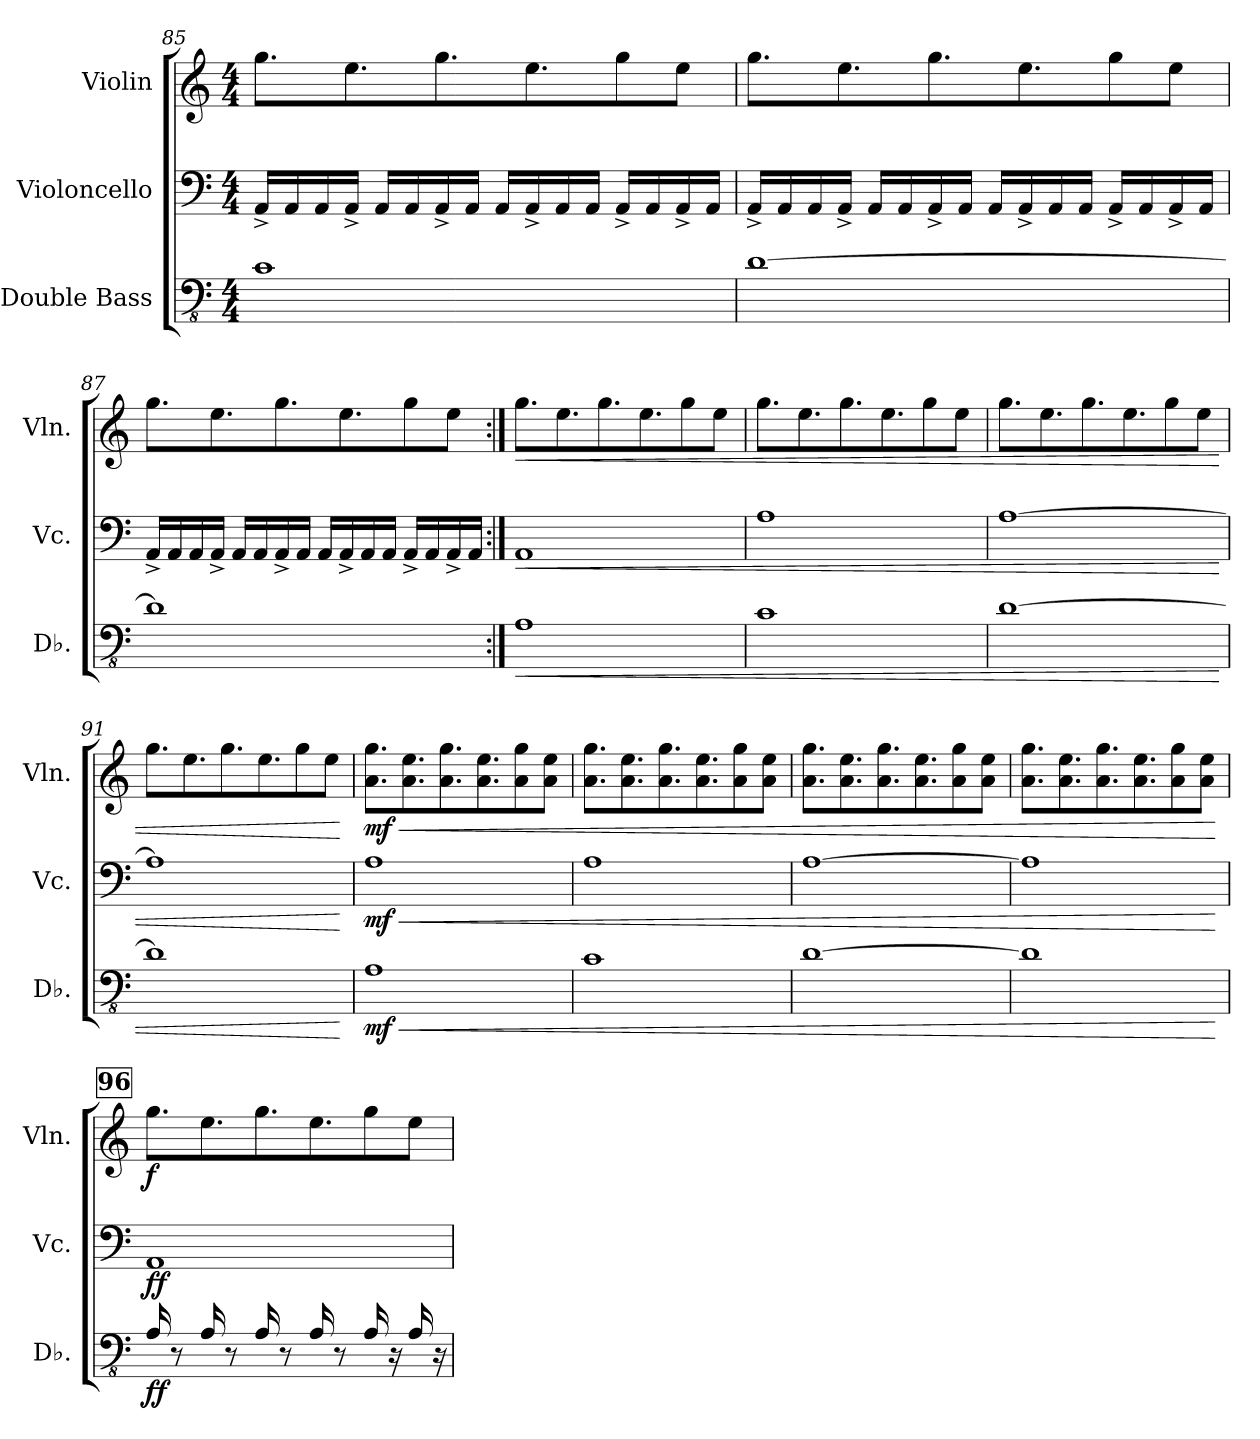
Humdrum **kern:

**kern	**dynam	**kern	**dynam	**kern	**dynam
*part3	*part3	*part2	*part2	*part1	*part1
*staff3	*staff3	*staff2	*staff2	*staff1	*staff1
*I"Double Bass	*	*I"Violoncello	*	*I"Violin	*
*I'Db.	*	*I'Vc.	*	*I'Vln.	*
!!LO:PB:g=z
*clefFv4	*	*clefF4	*	*clefG2	*
*ITrd7c12	*	*	*	*	*
*k[]	*	*k[]	*	*k[]	*
*M4/4	*	*M4/4	*	*M4/4	*
=85	=85	=85	=85	=85	=85
1CC	.	16AA^/LL	.	8.gg\L	.
.	.	16AA/	.	.	.
.	.	16AA/	.	.	.
.	.	16AA^/JJ	.	8.ee\	.
.	.	16AA/LL	.	.	.
.	.	16AA/	.	.	.
.	.	16AA^/	.	8.gg\	.
.	.	16AA/JJ	.	.	.
.	.	16AA/LL	.	.	.
.	.	16AA^/	.	8.ee\	.
.	.	16AA/	.	.	.
.	.	16AA/JJ	.	.	.
.	.	16AA^/LL	.	8gg\	.
.	.	16AA/	.	.	.
.	.	16AA^/	.	8ee\J	.
.	.	16AA/JJ	.	.	.
=86	=86	=86	=86	=86	=86
[1DD	.	16AA^/LL	.	8.gg\L	.
.	.	16AA/	.	.	.
.	.	16AA/	.	.	.
.	.	16AA^/JJ	.	8.ee\	.
.	.	16AA/LL	.	.	.
.	.	16AA/	.	.	.
.	.	16AA^/	.	8.gg\	.
.	.	16AA/JJ	.	.	.
.	.	16AA/LL	.	.	.
.	.	16AA^/	.	8.ee\	.
.	.	16AA/	.	.	.
.	.	16AA/JJ	.	.	.
.	.	16AA^/LL	.	8gg\	.
.	.	16AA/	.	.	.
.	.	16AA^/	.	8ee\J	.
.	.	16AA/JJ	.	.	.
!!LO:LB:g=z
=87	=87	=87	=87	=87	=87
1DD]	.	16AA^/LL	.	8.gg\L	.
.	.	16AA/	.	.	.
.	.	16AA/	.	.	.
.	.	16AA^/JJ	.	8.ee\	.
.	.	16AA/LL	.	.	.
.	.	16AA/	.	.	.
.	.	16AA^/	.	8.gg\	.
.	.	16AA/JJ	.	.	.
.	.	16AA/LL	.	.	.
.	.	16AA^/	.	8.ee\	.
.	.	16AA/	.	.	.
.	.	16AA/JJ	.	.	.
.	.	16AA^/LL	.	8gg\	.
.	.	16AA/	.	.	.
.	.	16AA^/	.	8ee\J	.
.	.	16AA/JJ	.	.	.
=88:|!	=88:|!	=88:|!	=88:|!	=88:|!	=88:|!
!	!LO:HP:b	!	!LO:HP:b	!	!LO:HP:b
1AAA	<	1AA	<	8.gg\L	<
.	.	.	.	8.ee\	.
.	.	.	.	8.gg\	.
.	.	.	.	8.ee\	.
.	.	.	.	8gg\	.
.	.	.	.	8ee\J	.
=89	=89	=89	=89	=89	=89
1CC	.	1A	.	8.gg\L	.
.	.	.	.	8.ee\	.
.	.	.	.	8.gg\	.
.	.	.	.	8.ee\	.
.	.	.	.	8gg\	.
.	.	.	.	8ee\J	.
=90	=90	=90	=90	=90	=90
[1DD	.	[1A	.	8.gg\L	.
.	.	.	.	8.ee\	.
.	.	.	.	8.gg\	.
.	.	.	.	8.ee\	.
.	.	.	.	8gg\	.
.	.	.	.	8ee\J	.
!!LO:LB:g=z
=91	=91	=91	=91	=91	=91
1DD]	.	1A]	.	8.gg\L	.
.	.	.	.	8.ee\	.
.	.	.	.	8.gg\	.
.	.	.	.	8.ee\	.
.	.	.	.	8gg\	.
.	.	.	.	8ee\J	.
.	[	.	[	.	[
=92	=92	=92	=92	=92	=92
!	!LO:HP:b	!	!LO:HP:b	!	!LO:HP:b
!	!LO:DY:n=1:b	!	!LO:DY:n=1:b	!	!LO:DY:n=1:b
1AAA	< mf	1A	< mf	8.a\ 8.gg\L	< mf
.	.	.	.	8.a\ 8.ee\	.
.	.	.	.	8.a\ 8.gg\	.
.	.	.	.	8.a\ 8.ee\	.
.	.	.	.	8a\ 8gg\	.
.	.	.	.	8a\ 8ee\J	.
=93	=93	=93	=93	=93	=93
1CC	.	1A	.	8.a\ 8.gg\L	.
.	.	.	.	8.a\ 8.ee\	.
.	.	.	.	8.a\ 8.gg\	.
.	.	.	.	8.a\ 8.ee\	.
.	.	.	.	8a\ 8gg\	.
.	.	.	.	8a\ 8ee\J	.
=94	=94	=94	=94	=94	=94
[1DD	.	[1A	.	8.a\ 8.gg\L	.
.	.	.	.	8.a\ 8.ee\	.
.	.	.	.	8.a\ 8.gg\	.
.	.	.	.	8.a\ 8.ee\	.
.	.	.	.	8a\ 8gg\	.
.	.	.	.	8a\ 8ee\J	.
=95	=95	=95	=95	=95	=95
1DD]	.	1A]	.	8.a\ 8.gg\L	.
.	.	.	.	8.a\ 8.ee\	.
.	.	.	.	8.a\ 8.gg\	.
.	.	.	.	8.a\ 8.ee\	.
.	.	.	.	8a\ 8gg\	.
.	.	.	.	8a\ 8ee\J	.
.	[	.	[	.	[
!!LO:LB:g=z
!!LO:REH:place=s1:a:B:fs=14:t=96
=96	=96	=96	=96	=96	=96
!	!LO:DY:b	!	!LO:DY:b	!	!LO:DY:b
16AAA/	ff	1AA	ff	8.gg\L	f
8r	.	.	.	.	.
16AAA/	.	.	.	8.ee\	.
8r	.	.	.	.	.
16AAA/	.	.	.	8.gg\	.
8r	.	.	.	.	.
16AAA/	.	.	.	8.ee\	.
8r	.	.	.	.	.
16AAA/	.	.	.	8gg\	.
16r	.	.	.	.	.
16AAA/	.	.	.	8ee\J	.
16r	.	.	.	.	.
=	=	=	=	=	=
*-	*-	*-	*-	*-	*-
